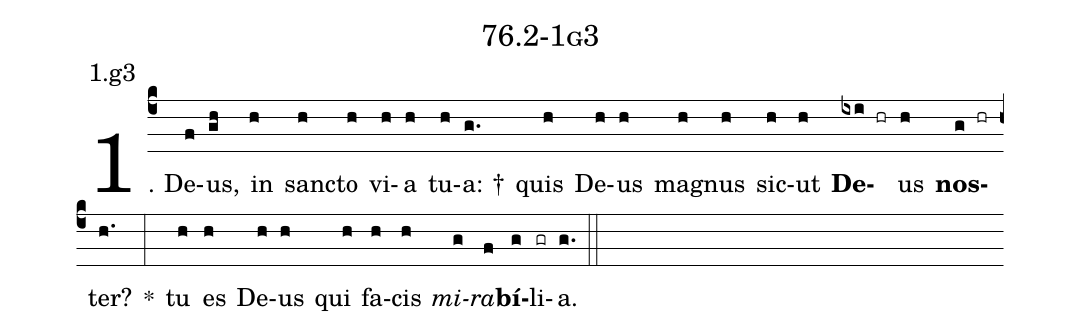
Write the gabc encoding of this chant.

name: 76.2-1g3;
annotation: 1.g3;
%%
(c4)1. De(f)us,(gh) in(h) sanc(h)to(h) vi(h)a(h) tu(h)a: †(g.) quis(h) De(h)us(h) ma(h)gnus(h) sic(h)ut(h) <b>De</b>(ixi hr)us(h) <b>nos</b>(g hr)ter?(h.) *(:) tu(h) es(h) De(h)us(h) qui(h) fa(h)cis(h) <i>mi</i>(g)<i>ra</i>(f)<b>bí</b>(g)li(gr)a.(g.) (::)
